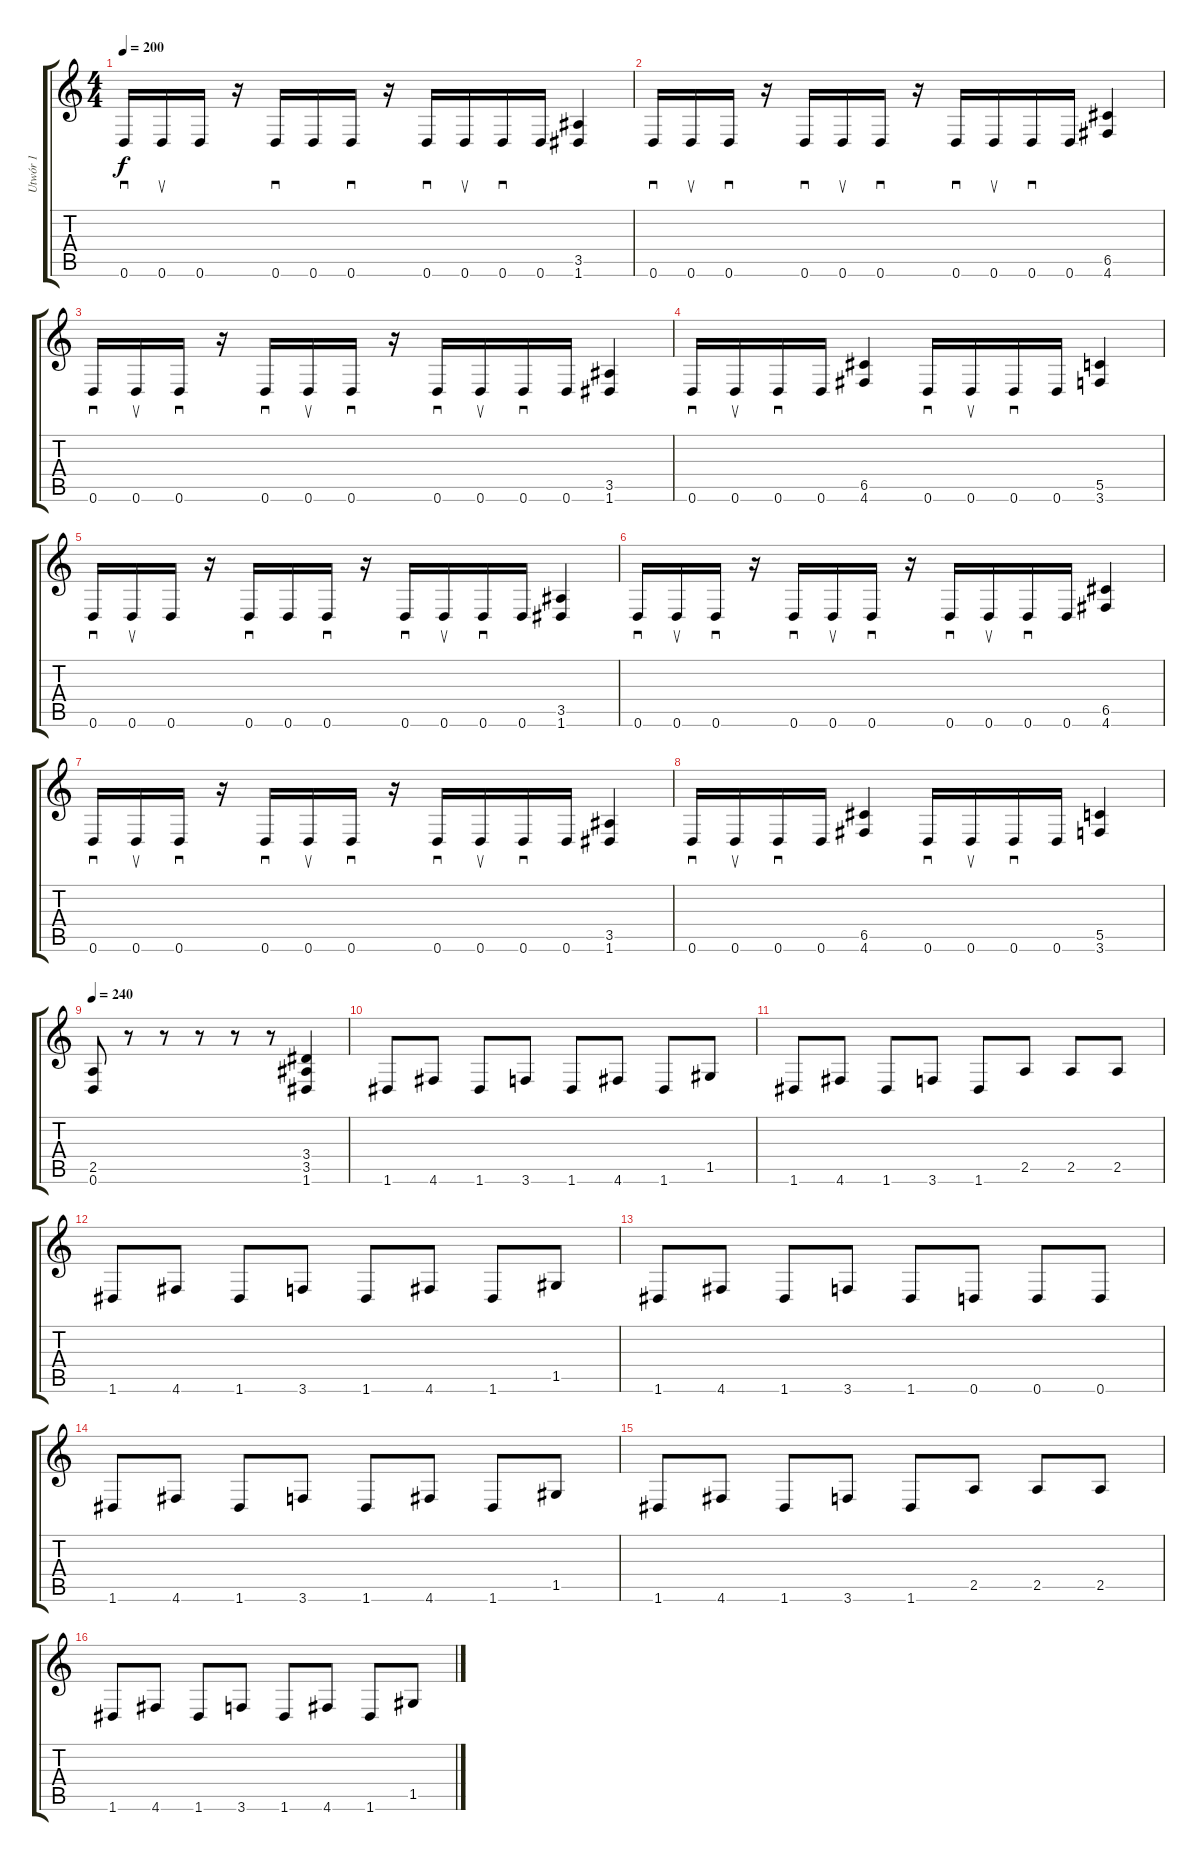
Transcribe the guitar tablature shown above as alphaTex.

\track ("Utwór 1" "Utwór 1") {instrument distortionguitar}
\staff {score tabs}
\tuning (D4 A3 F3 C3 G2 D2) {hide}
\ts (4 4)
\tempo 200
\clef g2
\ks c
0.6.16{sd dy f} 0.6.16{su} 0.6.16 r.16 0.6.16{sd} 0.6.16 0.6.16{sd} r.16 0.6.16{sd} 0.6.16{su} 0.6.16{sd} 0.6.16 (3.5 1.6).4 |
0.6.16{sd} 0.6.16{su} 0.6.16{sd} r.16 0.6.16{sd} 0.6.16{su} 0.6.16{sd} r.16 0.6.16{sd} 0.6.16{su} 0.6.16{sd} 0.6.16 (6.5 4.6).4 |
0.6.16{sd} 0.6.16{su} 0.6.16{sd} r.16 0.6.16{sd} 0.6.16{su} 0.6.16{sd} r.16 0.6.16{sd} 0.6.16{su} 0.6.16{sd} 0.6.16 (3.5 1.6).4 |
0.6.16{sd} 0.6.16{su} 0.6.16{sd} 0.6.16 (6.5 4.6).4 0.6.16{sd} 0.6.16{su} 0.6.16{sd} 0.6.16 (5.5 3.6).4 |
0.6.16{sd} 0.6.16{su} 0.6.16 r.16 0.6.16{sd} 0.6.16 0.6.16{sd} r.16 0.6.16{sd} 0.6.16{su} 0.6.16{sd} 0.6.16 (3.5 1.6).4 |
0.6.16{sd} 0.6.16{su} 0.6.16{sd} r.16 0.6.16{sd} 0.6.16{su} 0.6.16{sd} r.16 0.6.16{sd} 0.6.16{su} 0.6.16{sd} 0.6.16 (6.5 4.6).4 |
0.6.16{sd} 0.6.16{su} 0.6.16{sd} r.16 0.6.16{sd} 0.6.16{su} 0.6.16{sd} r.16 0.6.16{sd} 0.6.16{su} 0.6.16{sd} 0.6.16 (3.5 1.6).4 |
0.6.16{sd} 0.6.16{su} 0.6.16{sd} 0.6.16 (6.5 4.6).4 0.6.16{sd} 0.6.16{su} 0.6.16{sd} 0.6.16 (5.5 3.6).4 |
\tempo 240
(2.5 0.6).8 r.8 r.8 r.8 r.8 r.8 (3.4 3.5 1.6).4 |
1.6.8 4.6.8 1.6.8 3.6.8 1.6.8 4.6.8 1.6.8 1.5.8 |
1.6.8 4.6.8 1.6.8 3.6.8 1.6.8 2.5.8 2.5.8 2.5.8 |
1.6.8 4.6.8 1.6.8 3.6.8 1.6.8 4.6.8 1.6.8 1.5.8 |
1.6.8 4.6.8 1.6.8 3.6.8 1.6.8 0.6.8 0.6.8 0.6.8 |
1.6.8 4.6.8 1.6.8 3.6.8 1.6.8 4.6.8 1.6.8 1.5.8 |
1.6.8 4.6.8 1.6.8 3.6.8 1.6.8 2.5.8 2.5.8 2.5.8 |
1.6.8 4.6.8 1.6.8 3.6.8 1.6.8 4.6.8 1.6.8 1.5.8
